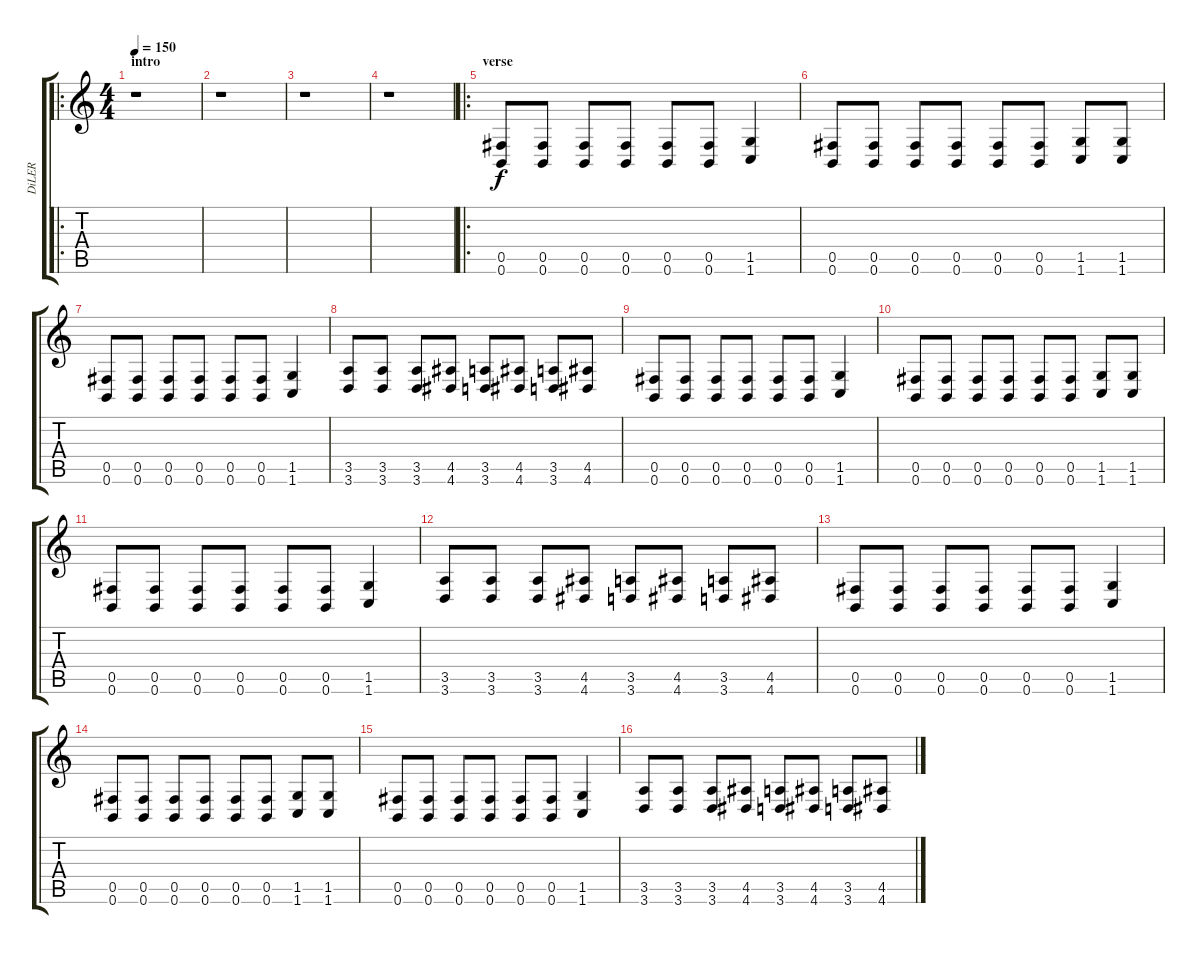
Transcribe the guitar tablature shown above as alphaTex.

\track ("DiLER" "DiLER") {instrument distortionguitar}
\staff {score tabs}
\tuning (Db4 Ab3 E3 B2 Gb2 B1) {hide}
\ro
\ts (4 4)
\section ("" "intro")
\tempo 150
\clef g2
\ks c
r.1{dy f instrument distortionguitar} |
r.1 |
r.1 |
r.1 |
\ro
\section ("" "verse")
(0.5 0.6).8 (0.5 0.6).8 (0.5 0.6).8 (0.5 0.6).8 (0.5 0.6).8 (0.5 0.6).8 (1.5 1.6).4 |
(0.5 0.6).8 (0.5 0.6).8 (0.5 0.6).8 (0.5 0.6).8 (0.5 0.6).8 (0.5 0.6).8 (1.5 1.6).8 (1.5 1.6).8 |
(0.5 0.6).8 (0.5 0.6).8 (0.5 0.6).8 (0.5 0.6).8 (0.5 0.6).8 (0.5 0.6).8 (1.5 1.6).4 |
(3.5 3.6).8 (3.5 3.6).8 (3.5 3.6).8 (4.5 4.6).8 (3.5 3.6).8 (4.5 4.6).8 (3.5 3.6).8 (4.5 4.6).8 |
(0.5 0.6).8 (0.5 0.6).8 (0.5 0.6).8 (0.5 0.6).8 (0.5 0.6).8 (0.5 0.6).8 (1.5 1.6).4 |
(0.5 0.6).8 (0.5 0.6).8 (0.5 0.6).8 (0.5 0.6).8 (0.5 0.6).8 (0.5 0.6).8 (1.5 1.6).8 (1.5 1.6).8 |
(0.5 0.6).8 (0.5 0.6).8 (0.5 0.6).8 (0.5 0.6).8 (0.5 0.6).8 (0.5 0.6).8 (1.5 1.6).4 |
(3.5 3.6).8 (3.5 3.6).8 (3.5 3.6).8 (4.5 4.6).8 (3.5 3.6).8 (4.5 4.6).8 (3.5 3.6).8 (4.5 4.6).8 |
(0.5 0.6).8 (0.5 0.6).8 (0.5 0.6).8 (0.5 0.6).8 (0.5 0.6).8 (0.5 0.6).8 (1.5 1.6).4 |
(0.5 0.6).8 (0.5 0.6).8 (0.5 0.6).8 (0.5 0.6).8 (0.5 0.6).8 (0.5 0.6).8 (1.5 1.6).8 (1.5 1.6).8 |
(0.5 0.6).8 (0.5 0.6).8 (0.5 0.6).8 (0.5 0.6).8 (0.5 0.6).8 (0.5 0.6).8 (1.5 1.6).4 |
(3.5 3.6).8 (3.5 3.6).8 (3.5 3.6).8 (4.5 4.6).8 (3.5 3.6).8 (4.5 4.6).8 (3.5 3.6).8 (4.5 4.6).8
